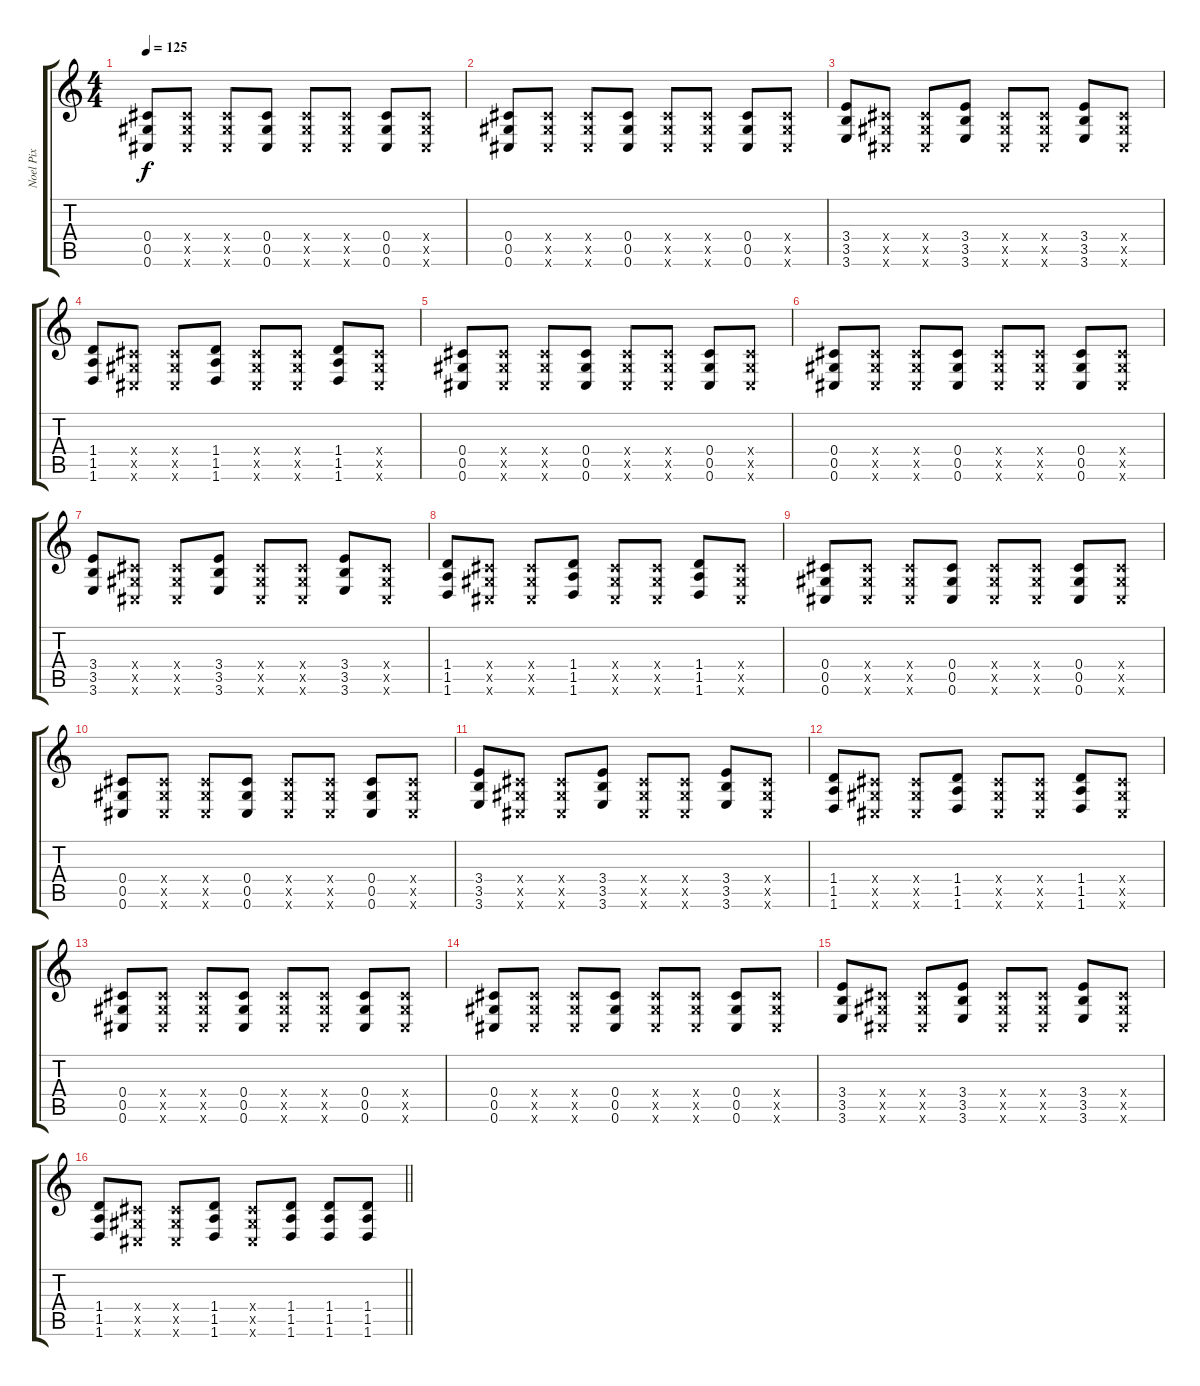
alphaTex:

\track ("Noel Pix" "Noel Pix") {instrument distortionguitar}
\staff {score tabs}
\tuning (Eb4 Bb3 Gb3 Db3 Ab2 Db2) {hide}
\ts (4 4)
\tempo 125
\clef g2
\ks c
(0.4 0.5 0.6).8{dy f} (0.4{x} 0.5{x} 0.6{x}).8 (0.4{x} 0.5{x} 0.6{x}).8 (0.4 0.5 0.6).8 (0.4{x} 0.5{x} 0.6{x}).8 (0.4{x} 0.5{x} 0.6{x}).8 (0.4 0.5 0.6).8 (0.4{x} 0.5{x} 0.6{x}).8 |
(0.4 0.5 0.6).8 (0.4{x} 0.5{x} 0.6{x}).8 (0.4{x} 0.5{x} 0.6{x}).8 (0.4 0.5 0.6).8 (0.4{x} 0.5{x} 0.6{x}).8 (0.4{x} 0.5{x} 0.6{x}).8 (0.4 0.5 0.6).8 (0.4{x} 0.5{x} 0.6{x}).8 |
(3.4 3.5 3.6).8 (0.4{x} 0.5{x} 0.6{x}).8 (0.4{x} 0.5{x} 0.6{x}).8 (3.4 3.5 3.6).8 (0.4{x} 0.5{x} 0.6{x}).8 (0.4{x} 0.5{x} 0.6{x}).8 (3.4 3.5 3.6).8 (0.4{x} 0.5{x} 0.6{x}).8 |
(1.4 1.5 1.6).8 (0.4{x} 0.5{x} 0.6{x}).8 (0.4{x} 0.5{x} 0.6{x}).8 (1.4 1.5 1.6).8 (0.4{x} 0.5{x} 0.6{x}).8 (0.4{x} 0.5{x} 0.6{x}).8 (1.4 1.5 1.6).8 (0.4{x} 0.5{x} 0.6{x}).8 |
(0.4 0.5 0.6).8 (0.4{x} 0.5{x} 0.6{x}).8 (0.4{x} 0.5{x} 0.6{x}).8 (0.4 0.5 0.6).8 (0.4{x} 0.5{x} 0.6{x}).8 (0.4{x} 0.5{x} 0.6{x}).8 (0.4 0.5 0.6).8 (0.4{x} 0.5{x} 0.6{x}).8 |
(0.4 0.5 0.6).8 (0.4{x} 0.5{x} 0.6{x}).8 (0.4{x} 0.5{x} 0.6{x}).8 (0.4 0.5 0.6).8 (0.4{x} 0.5{x} 0.6{x}).8 (0.4{x} 0.5{x} 0.6{x}).8 (0.4 0.5 0.6).8 (0.4{x} 0.5{x} 0.6{x}).8 |
(3.4 3.5 3.6).8 (0.4{x} 0.5{x} 0.6{x}).8 (0.4{x} 0.5{x} 0.6{x}).8 (3.4 3.5 3.6).8 (0.4{x} 0.5{x} 0.6{x}).8 (0.4{x} 0.5{x} 0.6{x}).8 (3.4 3.5 3.6).8 (0.4{x} 0.5{x} 0.6{x}).8 |
(1.4 1.5 1.6).8 (0.4{x} 0.5{x} 0.6{x}).8 (0.4{x} 0.5{x} 0.6{x}).8 (1.4 1.5 1.6).8 (0.4{x} 0.5{x} 0.6{x}).8 (0.4{x} 0.5{x} 0.6{x}).8 (1.4 1.5 1.6).8 (0.4{x} 0.5{x} 0.6{x}).8 |
(0.4 0.5 0.6).8 (0.4{x} 0.5{x} 0.6{x}).8 (0.4{x} 0.5{x} 0.6{x}).8 (0.4 0.5 0.6).8 (0.4{x} 0.5{x} 0.6{x}).8 (0.4{x} 0.5{x} 0.6{x}).8 (0.4 0.5 0.6).8 (0.4{x} 0.5{x} 0.6{x}).8 |
(0.4 0.5 0.6).8 (0.4{x} 0.5{x} 0.6{x}).8 (0.4{x} 0.5{x} 0.6{x}).8 (0.4 0.5 0.6).8 (0.4{x} 0.5{x} 0.6{x}).8 (0.4{x} 0.5{x} 0.6{x}).8 (0.4 0.5 0.6).8 (0.4{x} 0.5{x} 0.6{x}).8 |
(3.4 3.5 3.6).8 (0.4{x} 0.5{x} 0.6{x}).8 (0.4{x} 0.5{x} 0.6{x}).8 (3.4 3.5 3.6).8 (0.4{x} 0.5{x} 0.6{x}).8 (0.4{x} 0.5{x} 0.6{x}).8 (3.4 3.5 3.6).8 (0.4{x} 0.5{x} 0.6{x}).8 |
(1.4 1.5 1.6).8 (0.4{x} 0.5{x} 0.6{x}).8 (0.4{x} 0.5{x} 0.6{x}).8 (1.4 1.5 1.6).8 (0.4{x} 0.5{x} 0.6{x}).8 (0.4{x} 0.5{x} 0.6{x}).8 (1.4 1.5 1.6).8 (0.4{x} 0.5{x} 0.6{x}).8 |
(0.4 0.5 0.6).8 (0.4{x} 0.5{x} 0.6{x}).8 (0.4{x} 0.5{x} 0.6{x}).8 (0.4 0.5 0.6).8 (0.4{x} 0.5{x} 0.6{x}).8 (0.4{x} 0.5{x} 0.6{x}).8 (0.4 0.5 0.6).8 (0.4{x} 0.5{x} 0.6{x}).8 |
(0.4 0.5 0.6).8 (0.4{x} 0.5{x} 0.6{x}).8 (0.4{x} 0.5{x} 0.6{x}).8 (0.4 0.5 0.6).8 (0.4{x} 0.5{x} 0.6{x}).8 (0.4{x} 0.5{x} 0.6{x}).8 (0.4 0.5 0.6).8 (0.4{x} 0.5{x} 0.6{x}).8 |
(3.4 3.5 3.6).8 (0.4{x} 0.5{x} 0.6{x}).8 (0.4{x} 0.5{x} 0.6{x}).8 (3.4 3.5 3.6).8 (0.4{x} 0.5{x} 0.6{x}).8 (0.4{x} 0.5{x} 0.6{x}).8 (3.4 3.5 3.6).8 (0.4{x} 0.5{x} 0.6{x}).8 |
\barLineRight lightlight
(1.4 1.5 1.6).8 (0.4{x} 0.5{x} 0.6{x}).8 (0.4{x} 0.5{x} 0.6{x}).8 (1.4 1.5 1.6).8 (0.4{x} 0.5{x} 0.6{x}).8 (1.4 1.5 1.6).8 (1.4 1.5 1.6).8 (1.4 1.5 1.6).8
